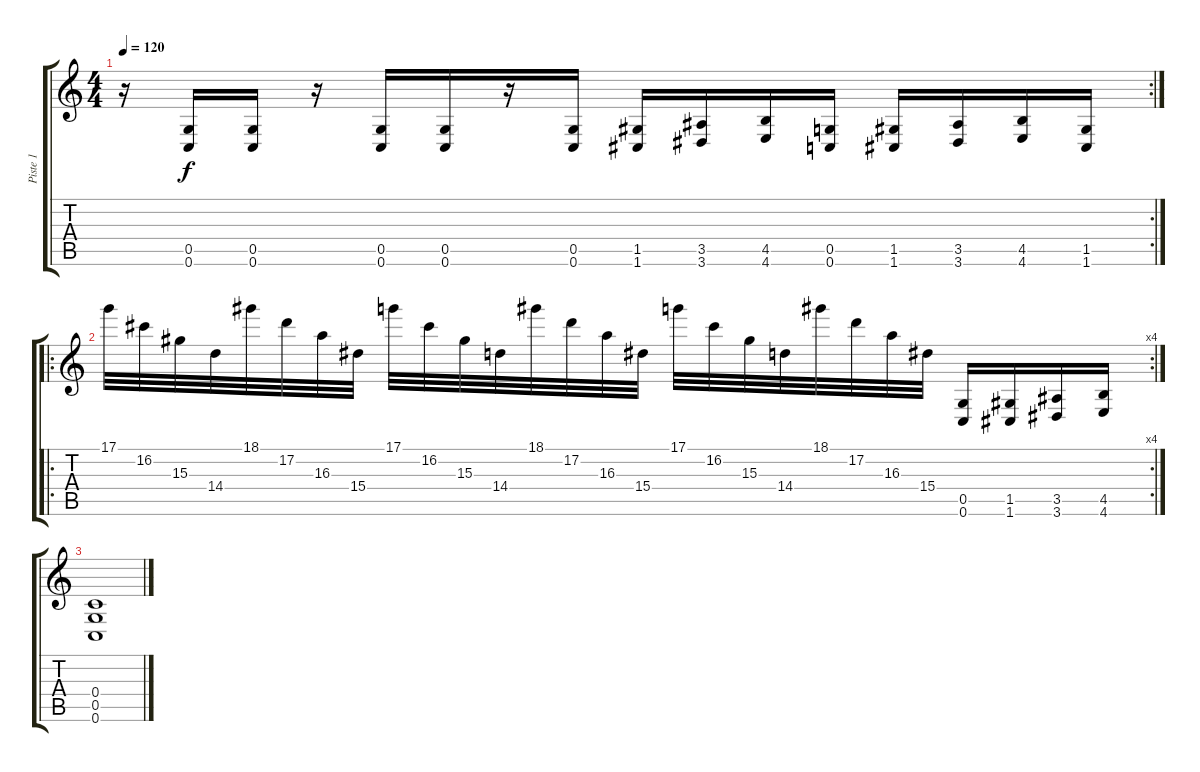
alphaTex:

\track ("Piste 1" "Piste 1") {instrument distortionguitar}
\staff {score tabs}
\tuning (D4 A3 F3 C3 G2 C2) {hide}
\rc 2
\ts (4 4)
\tempo 120
\clef g2
\ks c
r.16{dy f} (0.5 0.6).16 (0.5 0.6).16 r.16 (0.5 0.6).16 (0.5 0.6).16 r.16 (0.5 0.6).16 (1.5 1.6).16 (3.5 3.6).16 (4.5 4.6).16 (0.5 0.6).16 (1.5 1.6).16 (3.5 3.6).16 (4.5 4.6).16 (1.5 1.6).16 |
\ro
\rc 4
17.1.32 16.2.32 15.3.32 14.4.32 18.1.32 17.2.32 16.3.32 15.4.32 17.1.32 16.2.32 15.3.32 14.4.32 18.1.32 17.2.32 16.3.32 15.4.32 17.1.32 16.2.32 15.3.32 14.4.32 18.1.32 17.2.32 16.3.32 15.4.32 (0.5 0.6).16 (1.5 1.6).16 (3.5 3.6).16 (4.5 4.6).16 |
(0.4 0.5 0.6).1
